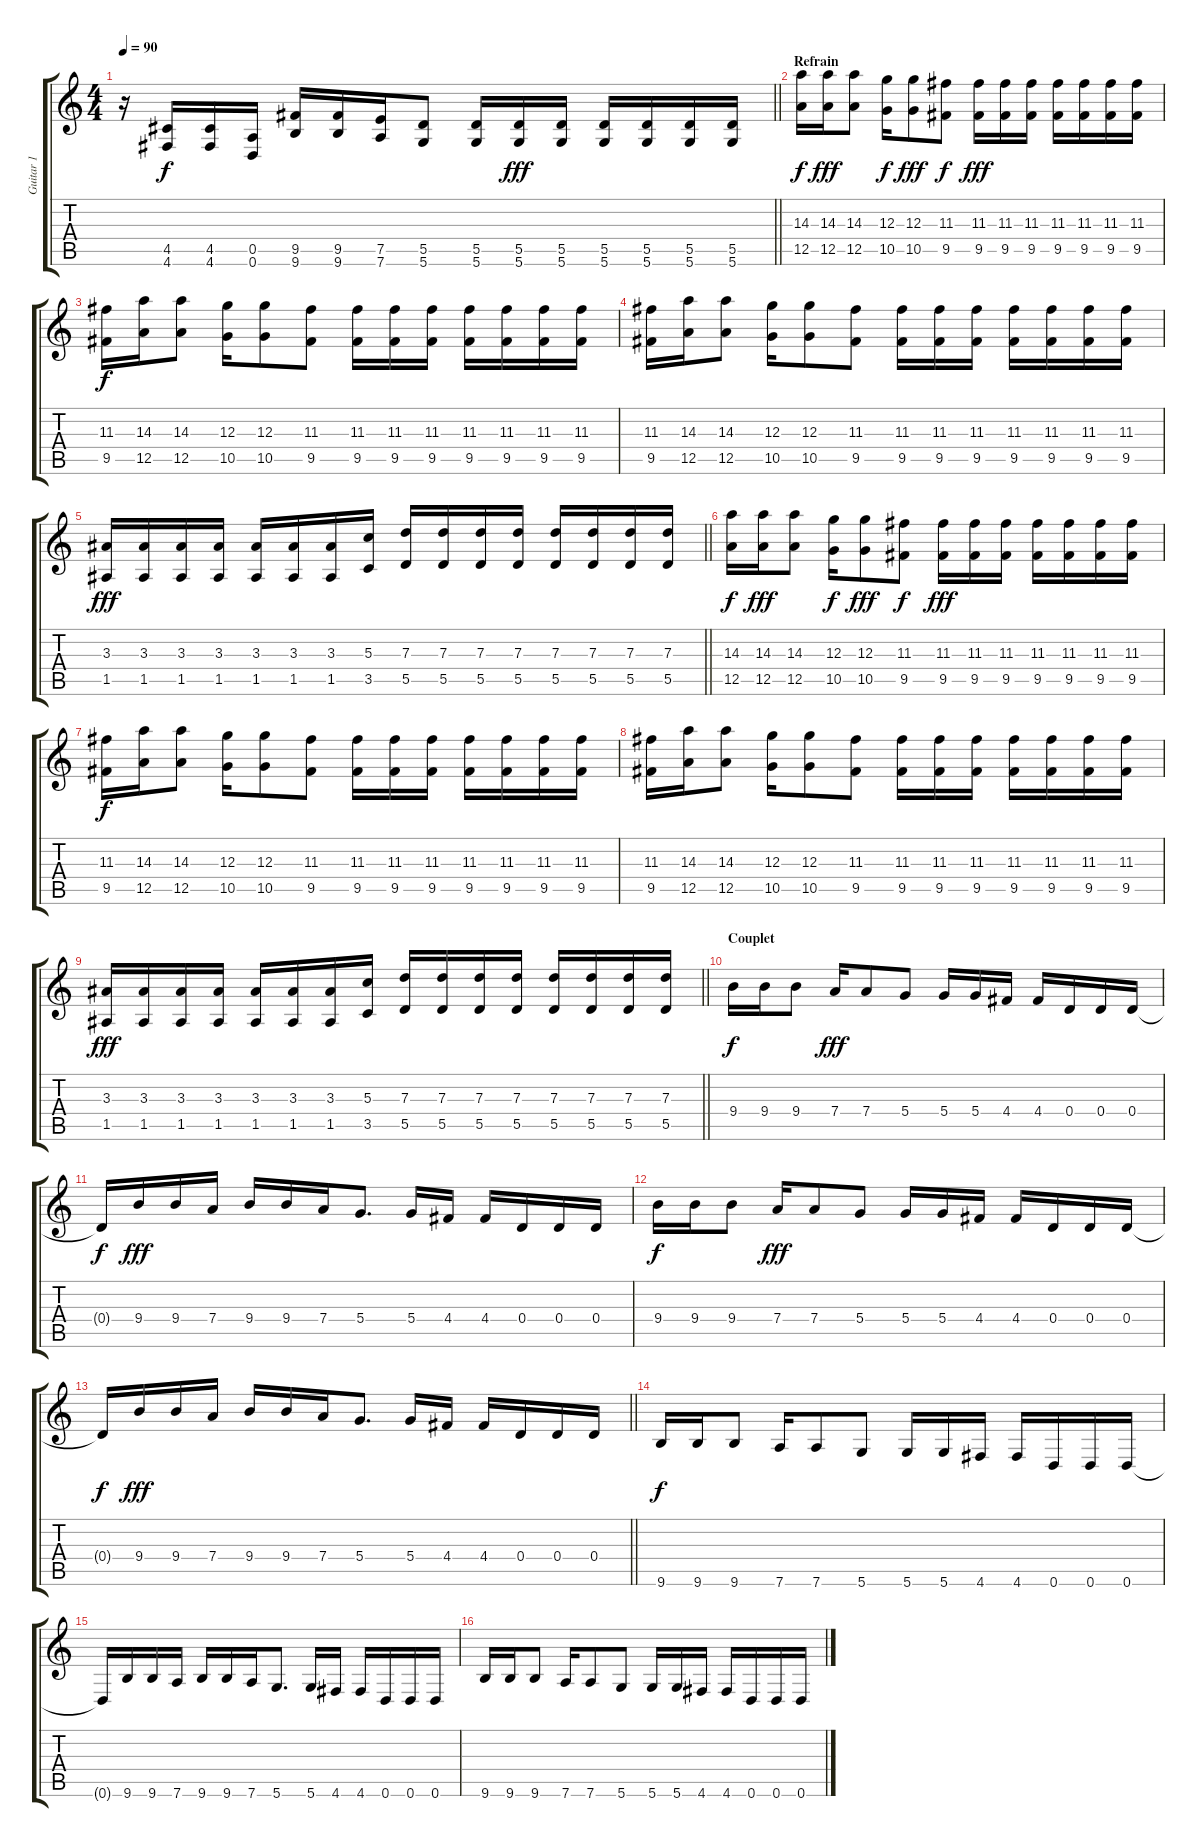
\track ("Guitar 1" "Guitar 1") {instrument distortionguitar}
\staff {score tabs}
\tuning (E4 B3 G3 D3 A2 D2) {hide}
\ts (4 4)
\tempo 90
\clef g2
\barLineRight lightlight
\ks c
r.16{dy f} (4.5 4.6).16 (4.5 4.6).16 (0.5 0.6).16 (9.5 9.6).16 (9.5 9.6).16 (7.5 7.6).16 (5.5 5.6).8 (5.5 5.6).16 (5.5 5.6).16{dy fff} (5.5 5.6).16 (5.5 5.6).16 (5.5 5.6).16 (5.5 5.6).16 (5.5 5.6).16 |
\section ("" "Refrain")
(14.3 12.5).16{dy f} (14.3 12.5).16{dy fff} (14.3 12.5).8 (12.3 10.5).16{dy f} (12.3 10.5).8{dy fff} (11.3 9.5).8{dy f} (11.3 9.5).16{dy fff} (11.3 9.5).16 (11.3 9.5).16 (11.3 9.5).16 (11.3 9.5).16 (11.3 9.5).16 (11.3 9.5).16 |
(11.3 9.5).16{dy f} (14.3 12.5).16 (14.3 12.5).8 (12.3 10.5).16 (12.3 10.5).8 (11.3 9.5).8 (11.3 9.5).16 (11.3 9.5).16 (11.3 9.5).16 (11.3 9.5).16 (11.3 9.5).16 (11.3 9.5).16 (11.3 9.5).16 |
(11.3 9.5).16 (14.3 12.5).16 (14.3 12.5).8 (12.3 10.5).16 (12.3 10.5).8 (11.3 9.5).8 (11.3 9.5).16 (11.3 9.5).16 (11.3 9.5).16 (11.3 9.5).16 (11.3 9.5).16 (11.3 9.5).16 (11.3 9.5).16 |
\barLineRight lightlight
(3.3 1.5).16{dy fff} (3.3 1.5).16 (3.3 1.5).16 (3.3 1.5).16 (3.3 1.5).16 (3.3 1.5).16 (3.3 1.5).16 (5.3 3.5).16 (7.3 5.5).16 (7.3 5.5).16 (7.3 5.5).16 (7.3 5.5).16 (7.3 5.5).16 (7.3 5.5).16 (7.3 5.5).16 (7.3 5.5).16 |
(14.3 12.5).16{dy f} (14.3 12.5).16{dy fff} (14.3 12.5).8 (12.3 10.5).16{dy f} (12.3 10.5).8{dy fff} (11.3 9.5).8{dy f} (11.3 9.5).16{dy fff} (11.3 9.5).16 (11.3 9.5).16 (11.3 9.5).16 (11.3 9.5).16 (11.3 9.5).16 (11.3 9.5).16 |
(11.3 9.5).16{dy f} (14.3 12.5).16 (14.3 12.5).8 (12.3 10.5).16 (12.3 10.5).8 (11.3 9.5).8 (11.3 9.5).16 (11.3 9.5).16 (11.3 9.5).16 (11.3 9.5).16 (11.3 9.5).16 (11.3 9.5).16 (11.3 9.5).16 |
(11.3 9.5).16 (14.3 12.5).16 (14.3 12.5).8 (12.3 10.5).16 (12.3 10.5).8 (11.3 9.5).8 (11.3 9.5).16 (11.3 9.5).16 (11.3 9.5).16 (11.3 9.5).16 (11.3 9.5).16 (11.3 9.5).16 (11.3 9.5).16 |
\barLineRight lightlight
(3.3 1.5).16{dy fff} (3.3 1.5).16 (3.3 1.5).16 (3.3 1.5).16 (3.3 1.5).16 (3.3 1.5).16 (3.3 1.5).16 (5.3 3.5).16 (7.3 5.5).16 (7.3 5.5).16 (7.3 5.5).16 (7.3 5.5).16 (7.3 5.5).16 (7.3 5.5).16 (7.3 5.5).16 (7.3 5.5).16 |
\section ("" "Couplet")
9.4.16{dy f} 9.4.16 9.4.8 7.4.16{dy fff} 7.4.8 5.4.8 5.4.16 5.4.16 4.4.16 4.4.16 0.4.16 0.4.16 0.4.16 |
0.4{t}.16{dy f} 9.4.16{dy fff} 9.4.16 7.4.16 9.4.16 9.4.16 7.4.16 5.4.8{d} 5.4.16 4.4.16 4.4.16 0.4.16 0.4.16 0.4.16 |
9.4.16{dy f} 9.4.16 9.4.8 7.4.16{dy fff} 7.4.8 5.4.8 5.4.16 5.4.16 4.4.16 4.4.16 0.4.16 0.4.16 0.4.16 |
\barLineRight lightlight
0.4{t}.16{dy f} 9.4.16{dy fff} 9.4.16 7.4.16 9.4.16 9.4.16 7.4.16 5.4.8{d} 5.4.16 4.4.16 4.4.16 0.4.16 0.4.16 0.4.16 |
9.6.16{dy f} 9.6.16 9.6.8 7.6.16 7.6.8 5.6.8 5.6.16 5.6.16 4.6.16 4.6.16 0.6.16 0.6.16 0.6.16 |
0.6{t}.16 9.6.16 9.6.16 7.6.16 9.6.16 9.6.16 7.6.16 5.6.8{d} 5.6.16 4.6.16 4.6.16 0.6.16 0.6.16 0.6.16 |
9.6.16 9.6.16 9.6.8 7.6.16 7.6.8 5.6.8 5.6.16 5.6.16 4.6.16 4.6.16 0.6.16 0.6.16 0.6.16
